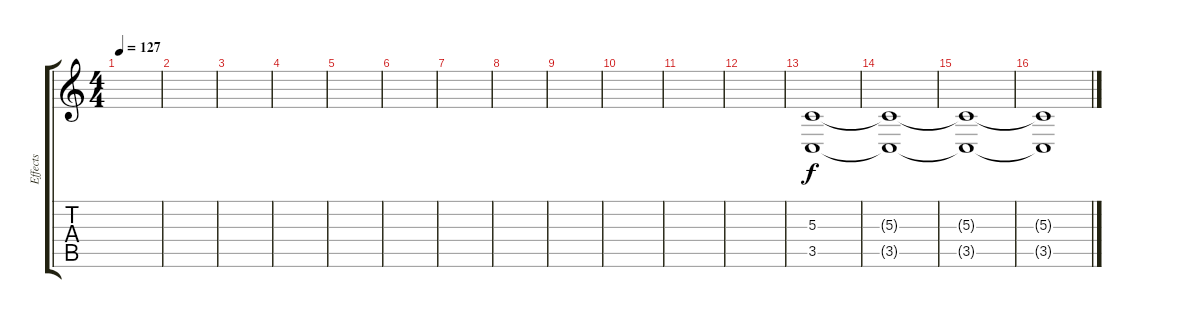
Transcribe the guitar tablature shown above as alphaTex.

\track ("Effects" "Effects") {instrument helicopter}
\staff {score tabs}
\tuning (E4 B3 G3 D3 A2 E2) {hide}
\ts (4 4)
\tempo 127
\clef g2
\ks c
|
|
|
|
|
|
|
|
|
|
|
|
(5.3 3.5).1 |
(5.3{t} 3.5{t}).1 |
(5.3{t} 3.5{t}).1 |
(5.3{t} 3.5{t}).1
